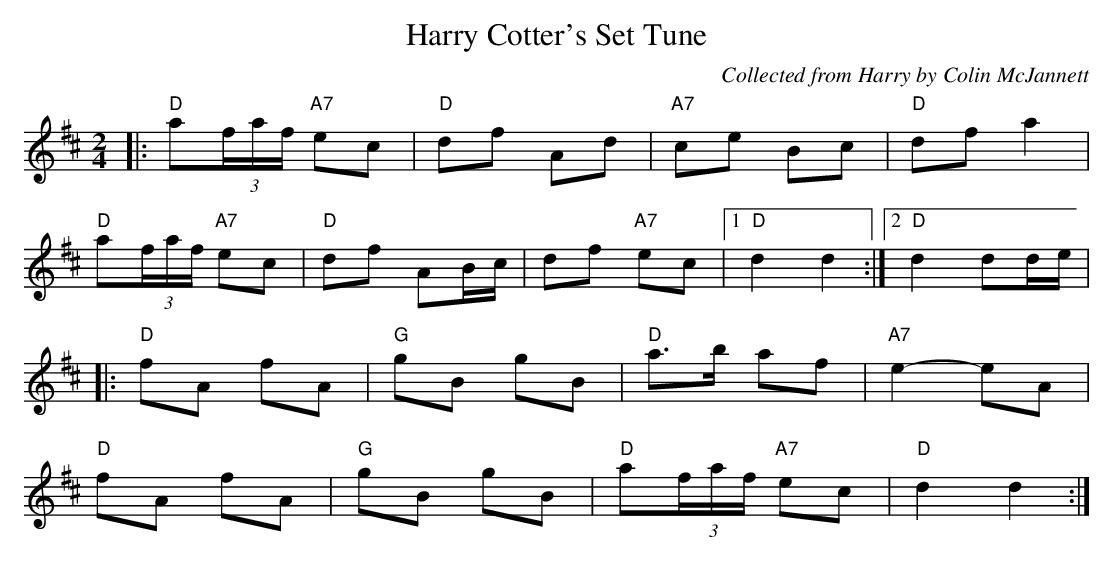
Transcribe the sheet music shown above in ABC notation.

X:1
T:Harry Cotter's Set Tune
C:Collected from Harry by Colin McJannett
M:2/4
L:1/8
K:D
|:"D"a(3f/a/f/ "A7"ec|"D"df Ad|"A7"ce Bc|"D"df a2|
"D"a(3f/a/f/ "A7"ec|"D"df AB/c/|df "A7"ec|1 "D" d2d2:|2 "D"d2dd/e/|
|:"D"fA fA|"G"gB gB|"D"a>b af|"A7"e2-eA|
"D"fA fA|"G"gB gB|"D"a(3f/a/f/ "A7"ec|"D"d2d2:|
